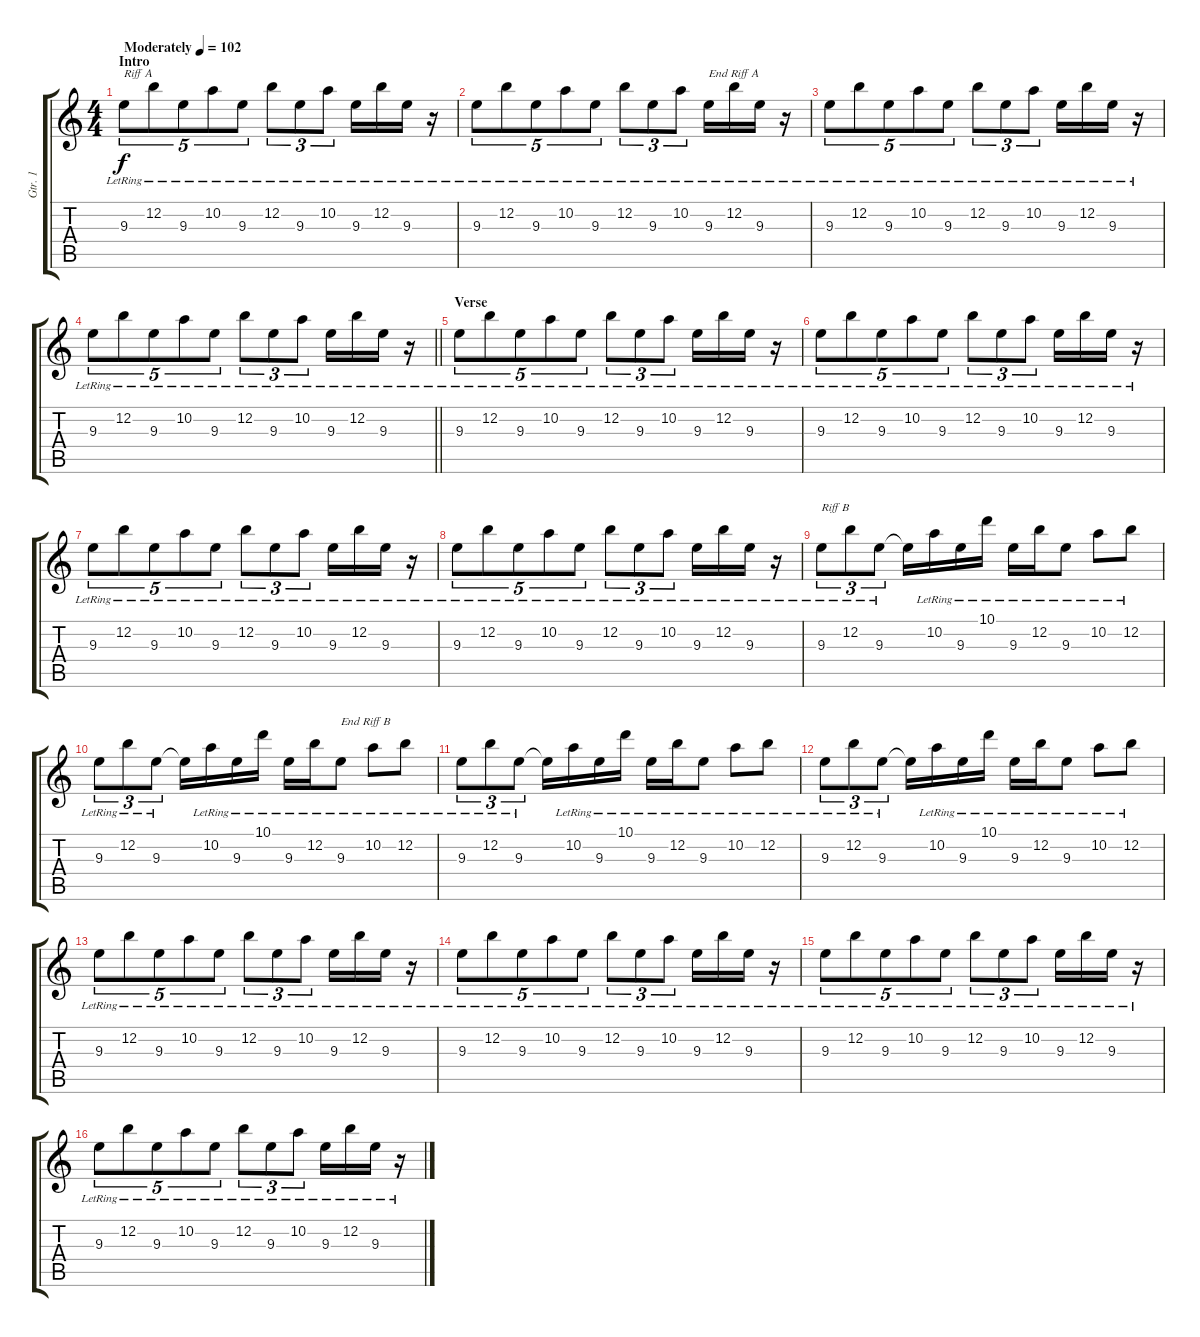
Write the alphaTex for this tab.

\track ("Gtr. 1" "Gtr. 1") {instrument electricguitarclean}
\staff {score tabs}
\tuning (E4 B3 G3 D3 A2 E2) {hide}
\ts (4 4)
\section ("" "Intro")
\tempo (102 "Moderately")
\clef g2
\ks c
9.3{lr}.8{tu (5 4) txt "Riff A" dy f instrument electricguitarclean} 12.2{lr}.8{tu (5 4)} 9.3{lr}.8{tu (5 4)} 10.2{lr}.8{tu (5 4)} 9.3{lr}.8{tu (5 4)} 12.2{lr}.8{tu (3 2)} 9.3{lr}.8{tu (3 2)} 10.2{lr}.8{tu (3 2)} 9.3{lr}.16 12.2{lr}.16 9.3{lr}.16 r.16 |
9.3{lr}.8{tu (5 4)} 12.2{lr}.8{tu (5 4)} 9.3{lr}.8{tu (5 4)} 10.2{lr}.8{tu (5 4)} 9.3{lr}.8{tu (5 4)} 12.2{lr}.8{tu (3 2)} 9.3{lr}.8{tu (3 2)} 10.2{lr}.8{tu (3 2)} 9.3{lr}.16{txt "End Riff A"} 12.2{lr}.16 9.3{lr}.16 r.16 |
9.3{lr}.8{tu (5 4)} 12.2{lr}.8{tu (5 4)} 9.3{lr}.8{tu (5 4)} 10.2{lr}.8{tu (5 4)} 9.3{lr}.8{tu (5 4)} 12.2{lr}.8{tu (3 2)} 9.3{lr}.8{tu (3 2)} 10.2{lr}.8{tu (3 2)} 9.3{lr}.16 12.2{lr}.16 9.3{lr}.16 r.16 |
\barLineRight lightlight
9.3{lr}.8{tu (5 4)} 12.2{lr}.8{tu (5 4)} 9.3{lr}.8{tu (5 4)} 10.2{lr}.8{tu (5 4)} 9.3{lr}.8{tu (5 4)} 12.2{lr}.8{tu (3 2)} 9.3{lr}.8{tu (3 2)} 10.2{lr}.8{tu (3 2)} 9.3{lr}.16 12.2{lr}.16 9.3{lr}.16 r.16 |
\section ("" "Verse")
9.3{lr}.8{tu (5 4)} 12.2{lr}.8{tu (5 4)} 9.3{lr}.8{tu (5 4)} 10.2{lr}.8{tu (5 4)} 9.3{lr}.8{tu (5 4)} 12.2{lr}.8{tu (3 2)} 9.3{lr}.8{tu (3 2)} 10.2{lr}.8{tu (3 2)} 9.3{lr}.16 12.2{lr}.16 9.3{lr}.16 r.16 |
9.3{lr}.8{tu (5 4)} 12.2{lr}.8{tu (5 4)} 9.3{lr}.8{tu (5 4)} 10.2{lr}.8{tu (5 4)} 9.3{lr}.8{tu (5 4)} 12.2{lr}.8{tu (3 2)} 9.3{lr}.8{tu (3 2)} 10.2{lr}.8{tu (3 2)} 9.3{lr}.16 12.2{lr}.16 9.3{lr}.16 r.16 |
9.3{lr}.8{tu (5 4)} 12.2{lr}.8{tu (5 4)} 9.3{lr}.8{tu (5 4)} 10.2{lr}.8{tu (5 4)} 9.3{lr}.8{tu (5 4)} 12.2{lr}.8{tu (3 2)} 9.3{lr}.8{tu (3 2)} 10.2{lr}.8{tu (3 2)} 9.3{lr}.16 12.2{lr}.16 9.3{lr}.16 r.16 |
9.3{lr}.8{tu (5 4)} 12.2{lr}.8{tu (5 4)} 9.3{lr}.8{tu (5 4)} 10.2{lr}.8{tu (5 4)} 9.3{lr}.8{tu (5 4)} 12.2{lr}.8{tu (3 2)} 9.3{lr}.8{tu (3 2)} 10.2{lr}.8{tu (3 2)} 9.3{lr}.16 12.2{lr}.16 9.3{lr}.16 r.16 |
9.3{lr}.8{tu (3 2) txt "Riff B"} 12.2{lr}.8{tu (3 2)} 9.3{lr}.8{tu (3 2)} 9.3{t}.16 10.2{lr}.16 9.3{lr}.16 10.1{lr}.16 9.3{lr}.16 12.2{lr}.16 9.3{lr}.8 10.2{lr}.8 12.2{lr}.8 |
9.3{lr}.8{tu (3 2)} 12.2{lr}.8{tu (3 2)} 9.3{lr}.8{tu (3 2)} 9.3{t}.16 10.2{lr}.16 9.3{lr}.16 10.1{lr}.16 9.3{lr}.16 12.2{lr}.16 9.3{lr}.8{txt "End Riff B"} 10.2{lr}.8 12.2{lr}.8 |
9.3{lr}.8{tu (3 2)} 12.2{lr}.8{tu (3 2)} 9.3{lr}.8{tu (3 2)} 9.3{t}.16 10.2{lr}.16 9.3{lr}.16 10.1{lr}.16 9.3{lr}.16 12.2{lr}.16 9.3{lr}.8 10.2{lr}.8 12.2{lr}.8 |
9.3{lr}.8{tu (3 2)} 12.2{lr}.8{tu (3 2)} 9.3{lr}.8{tu (3 2)} 9.3{t}.16 10.2{lr}.16 9.3{lr}.16 10.1{lr}.16 9.3{lr}.16 12.2{lr}.16 9.3{lr}.8 10.2{lr}.8 12.2{lr}.8 |
9.3{lr}.8{tu (5 4)} 12.2{lr}.8{tu (5 4)} 9.3{lr}.8{tu (5 4)} 10.2{lr}.8{tu (5 4)} 9.3{lr}.8{tu (5 4)} 12.2{lr}.8{tu (3 2)} 9.3{lr}.8{tu (3 2)} 10.2{lr}.8{tu (3 2)} 9.3{lr}.16 12.2{lr}.16 9.3{lr}.16 r.16 |
9.3{lr}.8{tu (5 4)} 12.2{lr}.8{tu (5 4)} 9.3{lr}.8{tu (5 4)} 10.2{lr}.8{tu (5 4)} 9.3{lr}.8{tu (5 4)} 12.2{lr}.8{tu (3 2)} 9.3{lr}.8{tu (3 2)} 10.2{lr}.8{tu (3 2)} 9.3{lr}.16 12.2{lr}.16 9.3{lr}.16 r.16 |
9.3{lr}.8{tu (5 4)} 12.2{lr}.8{tu (5 4)} 9.3{lr}.8{tu (5 4)} 10.2{lr}.8{tu (5 4)} 9.3{lr}.8{tu (5 4)} 12.2{lr}.8{tu (3 2)} 9.3{lr}.8{tu (3 2)} 10.2{lr}.8{tu (3 2)} 9.3{lr}.16 12.2{lr}.16 9.3{lr}.16 r.16 |
9.3{lr}.8{tu (5 4)} 12.2{lr}.8{tu (5 4)} 9.3{lr}.8{tu (5 4)} 10.2{lr}.8{tu (5 4)} 9.3{lr}.8{tu (5 4)} 12.2{lr}.8{tu (3 2)} 9.3{lr}.8{tu (3 2)} 10.2{lr}.8{tu (3 2)} 9.3{lr}.16 12.2{lr}.16 9.3{lr}.16 r.16
